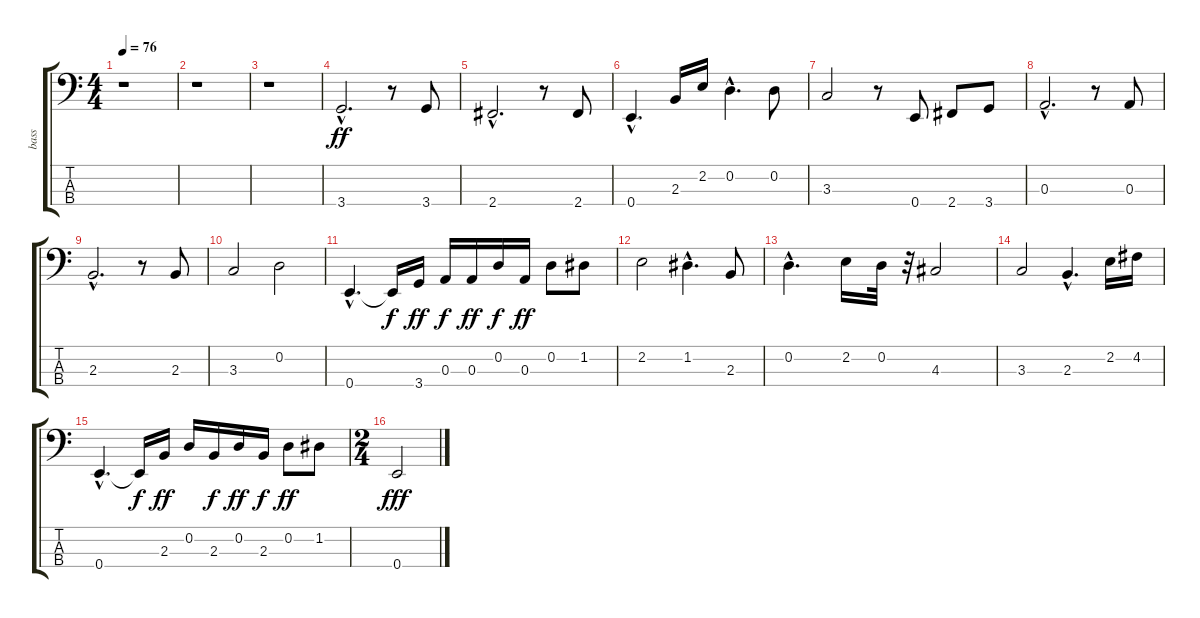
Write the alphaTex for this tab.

\track ("bass" "bass") {instrument electricbasspick}
\staff {score tabs}
\tuning (G2 D2 A1 E1) {hide}
\ts (4 4)
\tempo 76
\clef f4
\ks c
r.1{dy f} |
r.1 |
r.1 |
3.4{hac}.2{d dy ff} r.8 3.4.8 |
2.4{hac}.2{d} r.8 2.4.8 |
0.4{hac}.4{d} 2.3.16 2.2.16 0.2{hac}.4{d} 0.2.8 |
3.3.2 r.8 0.4.8 2.4.8 3.4.8 |
0.3{hac}.2{d} r.8 0.3.8 |
2.3{hac}.2{d} r.8 2.3.8 |
3.3.2 0.2.2 |
0.4{hac}.4{d} 0.4{t}.16{dy f} 3.4.16{dy ff} 0.3.16{dy f} 0.3.16{dy ff} 0.2.16{dy f} 0.3.16{dy ff} 0.2.8 1.2.8 |
2.2.2 1.2{hac}.4{d} 2.3.8 |
0.2{hac}.4{d} 2.2.16 0.2.32 r.32 4.3.2 |
3.3.2 2.3{hac}.4{d} 2.2.16 4.2.16 |
0.4{hac}.4{d} 0.4{t}.16{dy f} 2.3.16{dy ff} 0.2.16 2.3.16{dy f} 0.2.16{dy ff} 2.3.16{dy f} 0.2.8{dy ff} 1.2.8 |
\ts (2 4)
0.4.2{dy fff}
